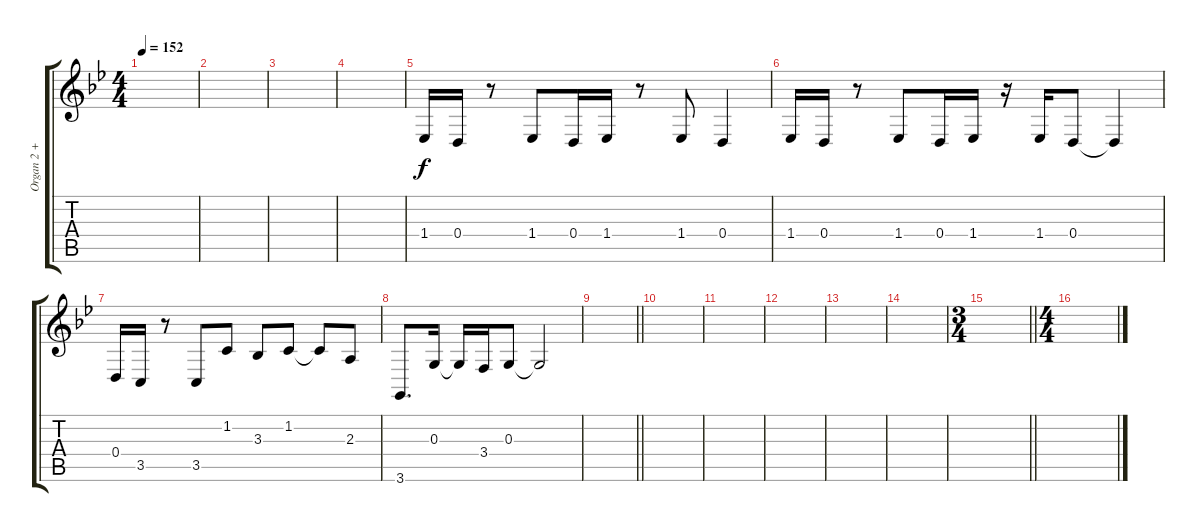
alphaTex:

\track ("Organ 2 + Piano 2" "Organ 2 + ") {instrument percussiveorgan}
\staff {score tabs}
\tuning (E4 B3 G3 D3 A2 E2) {hide}
\ts (4 4)
\tempo 152
\clef g2
\ks bb
|
|
|
|
1.4.16{instrument percussiveorgan} 0.4.16 r.8 1.4.8 0.4.16 1.4.16 r.8 1.4.8 0.4.4 |
1.4.16 0.4.16 r.8 1.4.8 0.4.16 1.4.16 r.16 1.4.16 0.4.8 0.4{t}.4 |
0.4.16 3.5.16 r.8 3.5.8 1.2.8 3.3.8 1.2.8 1.2{t}.8 2.3.8 |
3.6.8{d} 0.3.16 0.3{t}.16 3.4.16 0.3.8 0.3{t}.2 |
\barLineRight lightlight
|
|
|
|
|
|
\ts (3 4)
\barLineRight lightlight
|
\ts (4 4)
